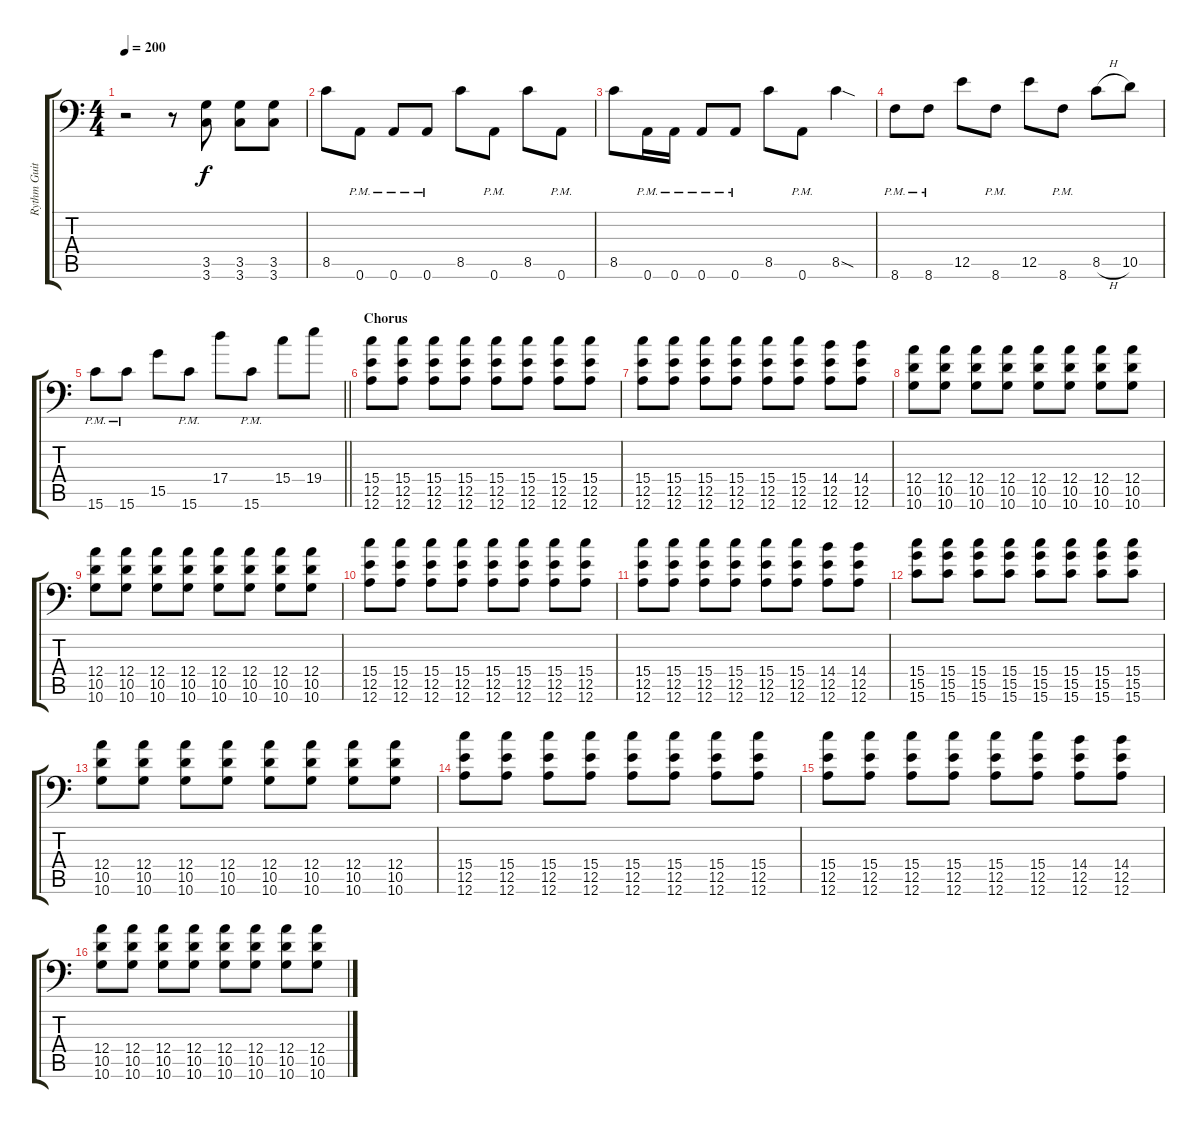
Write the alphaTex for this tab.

\track ("Rythm Guitar" "Rythm Guit") {instrument distortionguitar}
\staff {score tabs}
\tuning (B3 Gb3 D3 A2 E2 A1) {hide}
\ts (4 4)
\tempo 200
\clef f4
\ks c
r.2{dy f} r.8 (3.5 3.6).8 (3.5 3.6).8 (3.5 3.6).8 |
8.5.8 0.6{pm}.8 0.6{pm}.8 0.6{pm}.8 8.5.8 0.6{pm}.8 8.5.8 0.6{pm}.8 |
8.5.8 0.6{pm}.16 0.6{pm}.16 0.6{pm}.8 0.6{pm}.8 8.5.8 0.6{pm}.8 8.5{sod}.4 |
8.6{pm}.8 8.6{pm}.8 12.5.8 8.6{pm}.8 12.5.8 8.6{pm}.8 8.5{h}.8 10.5.8 |
\barLineRight lightlight
15.6{pm}.8 15.6{pm}.8 15.5.8 15.6{pm}.8 17.4.8 15.6{pm}.8 15.4.8 19.4.8 |
\section ("" "Chorus")
(15.4 12.5 12.6).8{balance 8} (15.4 12.5 12.6).8 (15.4 12.5 12.6).8 (15.4 12.5 12.6).8 (15.4 12.5 12.6).8 (15.4 12.5 12.6).8 (15.4 12.5 12.6).8 (15.4 12.5 12.6).8 |
(15.4 12.5 12.6).8 (15.4 12.5 12.6).8 (15.4 12.5 12.6).8 (15.4 12.5 12.6).8 (15.4 12.5 12.6).8 (15.4 12.5 12.6).8 (14.4 12.5 12.6).8 (14.4 12.5 12.6).8 |
(12.4 10.5 10.6).8 (12.4 10.5 10.6).8 (12.4 10.5 10.6).8 (12.4 10.5 10.6).8 (12.4 10.5 10.6).8 (12.4 10.5 10.6).8 (12.4 10.5 10.6).8 (12.4 10.5 10.6).8 |
(12.4 10.5 10.6).8 (12.4 10.5 10.6).8 (12.4 10.5 10.6).8 (12.4 10.5 10.6).8 (12.4 10.5 10.6).8 (12.4 10.5 10.6).8 (12.4 10.5 10.6).8 (12.4 10.5 10.6).8 |
(15.4 12.5 12.6).8 (15.4 12.5 12.6).8 (15.4 12.5 12.6).8 (15.4 12.5 12.6).8 (15.4 12.5 12.6).8 (15.4 12.5 12.6).8 (15.4 12.5 12.6).8 (15.4 12.5 12.6).8 |
(15.4 12.5 12.6).8 (15.4 12.5 12.6).8 (15.4 12.5 12.6).8 (15.4 12.5 12.6).8 (15.4 12.5 12.6).8 (15.4 12.5 12.6).8 (14.4 12.5 12.6).8 (14.4 12.5 12.6).8 |
(15.4 15.5 15.6).8 (15.4 15.5 15.6).8 (15.4 15.5 15.6).8 (15.4 15.5 15.6).8 (15.4 15.5 15.6).8 (15.4 15.5 15.6).8 (15.4 15.5 15.6).8 (15.4 15.5 15.6).8 |
(12.4 10.5 10.6).8 (12.4 10.5 10.6).8 (12.4 10.5 10.6).8 (12.4 10.5 10.6).8 (12.4 10.5 10.6).8 (12.4 10.5 10.6).8 (12.4 10.5 10.6).8 (12.4 10.5 10.6).8 |
(15.4 12.5 12.6).8 (15.4 12.5 12.6).8 (15.4 12.5 12.6).8 (15.4 12.5 12.6).8 (15.4 12.5 12.6).8 (15.4 12.5 12.6).8 (15.4 12.5 12.6).8 (15.4 12.5 12.6).8 |
(15.4 12.5 12.6).8 (15.4 12.5 12.6).8 (15.4 12.5 12.6).8 (15.4 12.5 12.6).8 (15.4 12.5 12.6).8 (15.4 12.5 12.6).8 (14.4 12.5 12.6).8 (14.4 12.5 12.6).8 |
(12.4 10.5 10.6).8 (12.4 10.5 10.6).8 (12.4 10.5 10.6).8 (12.4 10.5 10.6).8 (12.4 10.5 10.6).8 (12.4 10.5 10.6).8 (12.4 10.5 10.6).8 (12.4 10.5 10.6).8
